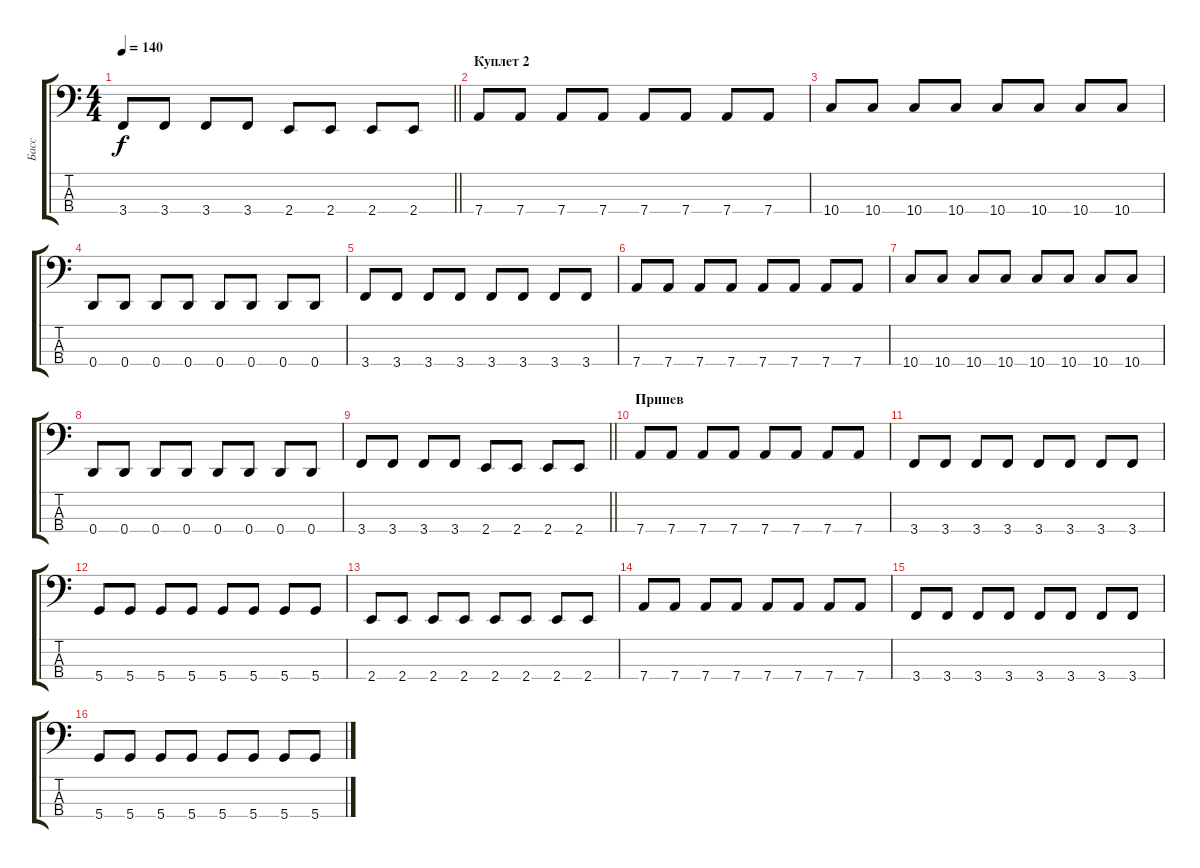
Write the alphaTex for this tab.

\track ("Басс" "Басс") {instrument electricbassfinger}
\staff {score tabs}
\tuning (G2 D2 A1 D1) {hide}
\ts (4 4)
\tempo 140
\clef f4
\barLineRight lightlight
\ks c
3.4.8{dy f} 3.4.8 3.4.8 3.4.8 2.4.8 2.4.8 2.4.8 2.4.8 |
\section ("" "Куплет 2")
7.4.8 7.4.8 7.4.8 7.4.8 7.4.8 7.4.8 7.4.8 7.4.8 |
10.4.8 10.4.8 10.4.8 10.4.8 10.4.8 10.4.8 10.4.8 10.4.8 |
0.4.8 0.4.8 0.4.8 0.4.8 0.4.8 0.4.8 0.4.8 0.4.8 |
3.4.8 3.4.8 3.4.8 3.4.8 3.4.8 3.4.8 3.4.8 3.4.8 |
7.4.8 7.4.8 7.4.8 7.4.8 7.4.8 7.4.8 7.4.8 7.4.8 |
10.4.8 10.4.8 10.4.8 10.4.8 10.4.8 10.4.8 10.4.8 10.4.8 |
0.4.8 0.4.8 0.4.8 0.4.8 0.4.8 0.4.8 0.4.8 0.4.8 |
\barLineRight lightlight
3.4.8 3.4.8 3.4.8 3.4.8 2.4.8 2.4.8 2.4.8 2.4.8 |
\section ("" "Припев")
7.4.8 7.4.8 7.4.8 7.4.8 7.4.8 7.4.8 7.4.8 7.4.8 |
3.4.8 3.4.8 3.4.8 3.4.8 3.4.8 3.4.8 3.4.8 3.4.8 |
5.4.8 5.4.8 5.4.8 5.4.8 5.4.8 5.4.8 5.4.8 5.4.8 |
2.4.8 2.4.8 2.4.8 2.4.8 2.4.8 2.4.8 2.4.8 2.4.8 |
7.4.8 7.4.8 7.4.8 7.4.8 7.4.8 7.4.8 7.4.8 7.4.8 |
3.4.8 3.4.8 3.4.8 3.4.8 3.4.8 3.4.8 3.4.8 3.4.8 |
5.4.8 5.4.8 5.4.8 5.4.8 5.4.8 5.4.8 5.4.8 5.4.8
